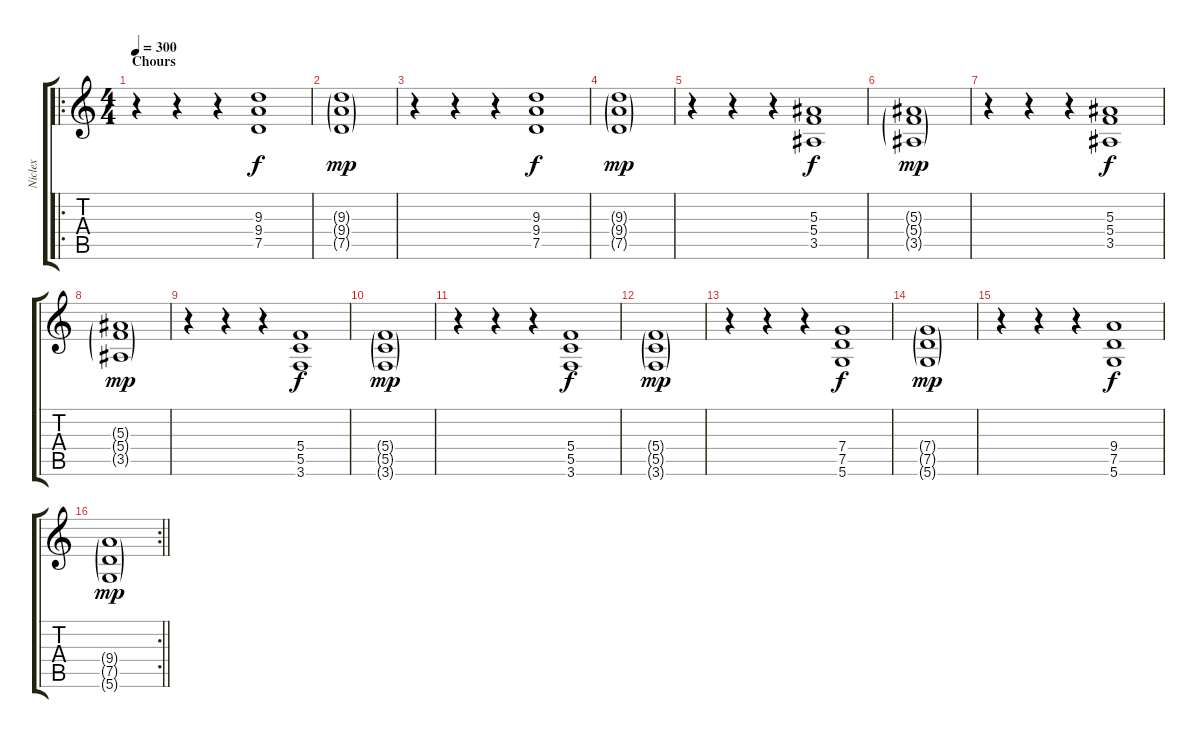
\track ("Niclex" "Niclex") {instrument distortionguitar}
\staff {score tabs}
\tuning (D4 A3 F3 C3 G2 D2) {hide}
\ro
\ts (4 4)
\section ("" "Chours")
\tempo 300
\clef g2
\ks c
r.4{dy f} r.4 r.4 (9.3 9.4 7.5).1 |
(9.3{g} 9.4{g} 7.5{g}).1{dy mp} |
r.4 r.4 r.4 (9.3 9.4 7.5).1{dy f} |
(9.3{g} 9.4{g} 7.5{g}).1{dy mp} |
r.4 r.4 r.4 (5.3 5.4 3.5).1{dy f} |
(5.3{g} 5.4{g} 3.5{g}).1{dy mp} |
r.4 r.4 r.4 (5.3 5.4 3.5).1{dy f} |
(5.3{g} 5.4{g} 3.5{g}).1{dy mp} |
r.4 r.4 r.4 (5.4 5.5 3.6).1{dy f} |
(5.4{g} 5.5{g} 3.6{g}).1{dy mp} |
r.4 r.4 r.4 (5.4 5.5 3.6).1{dy f} |
(5.4{g} 5.5{g} 3.6{g}).1{dy mp} |
r.4 r.4 r.4 (7.4 7.5 5.6).1{dy f} |
(7.4{g} 7.5{g} 5.6{g}).1{dy mp} |
r.4 r.4 r.4 (9.4 7.5 5.6).1{dy f} |
\rc 2
\barLineRight lightlight
(9.4{g} 7.5{g} 5.6{g}).1{dy mp}
